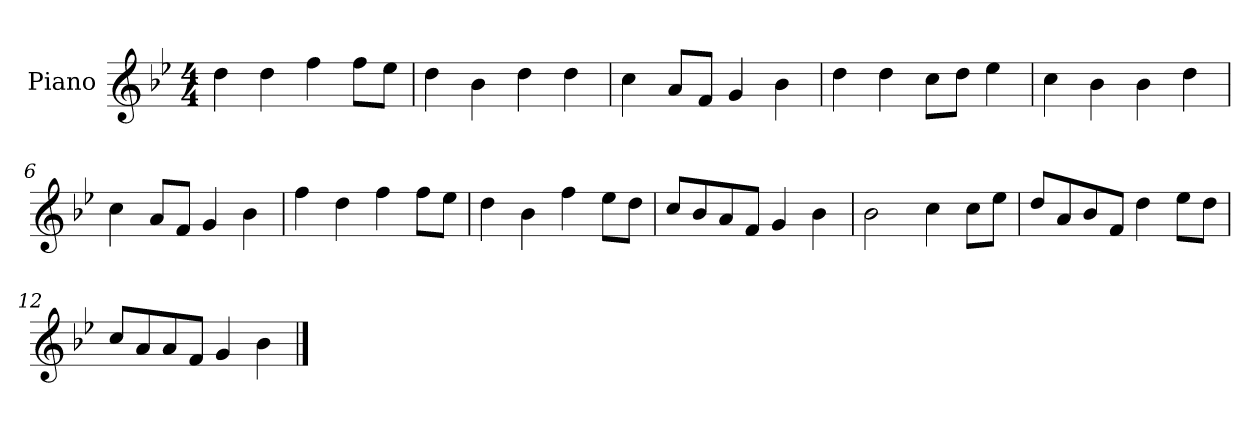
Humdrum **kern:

**kern
*part1
*staff1
*I"Piano
*I'P-no
*clefG2
*k[b-e-]
*M4/4
*MM90
=1
4dd\
4dd\
4ff\
8ff\L
8ee-\J
=2
4dd\
4b-\
4dd\
4dd\
=3
4cc\
8a/L
8f/J
4g/
4b-\
=4
4dd\
4dd\
8cc\L
8dd\J
4ee-\
=5
4cc\
4b-\
4b-\
4dd\
=6
4cc\
8a/L
8f/J
4g/
4b-\
=7
4ff\
4dd\
4ff\
8ff\L
8ee-\J
!!LO:LB:g=z
=8
4dd\
4b-\
4ff\
8ee-\L
8dd\J
=9
8cc/L
8b-/
8a/
8f/J
4g/
4b-\
=10
2b-\
4cc\
8cc\L
8ee-\J
=11
8dd/L
8a/
8b-/
8f/J
4dd\
8ee-\L
8dd\J
=12
8cc/L
8a/
8a/
8f/J
4g/
4b-\
==
*-
